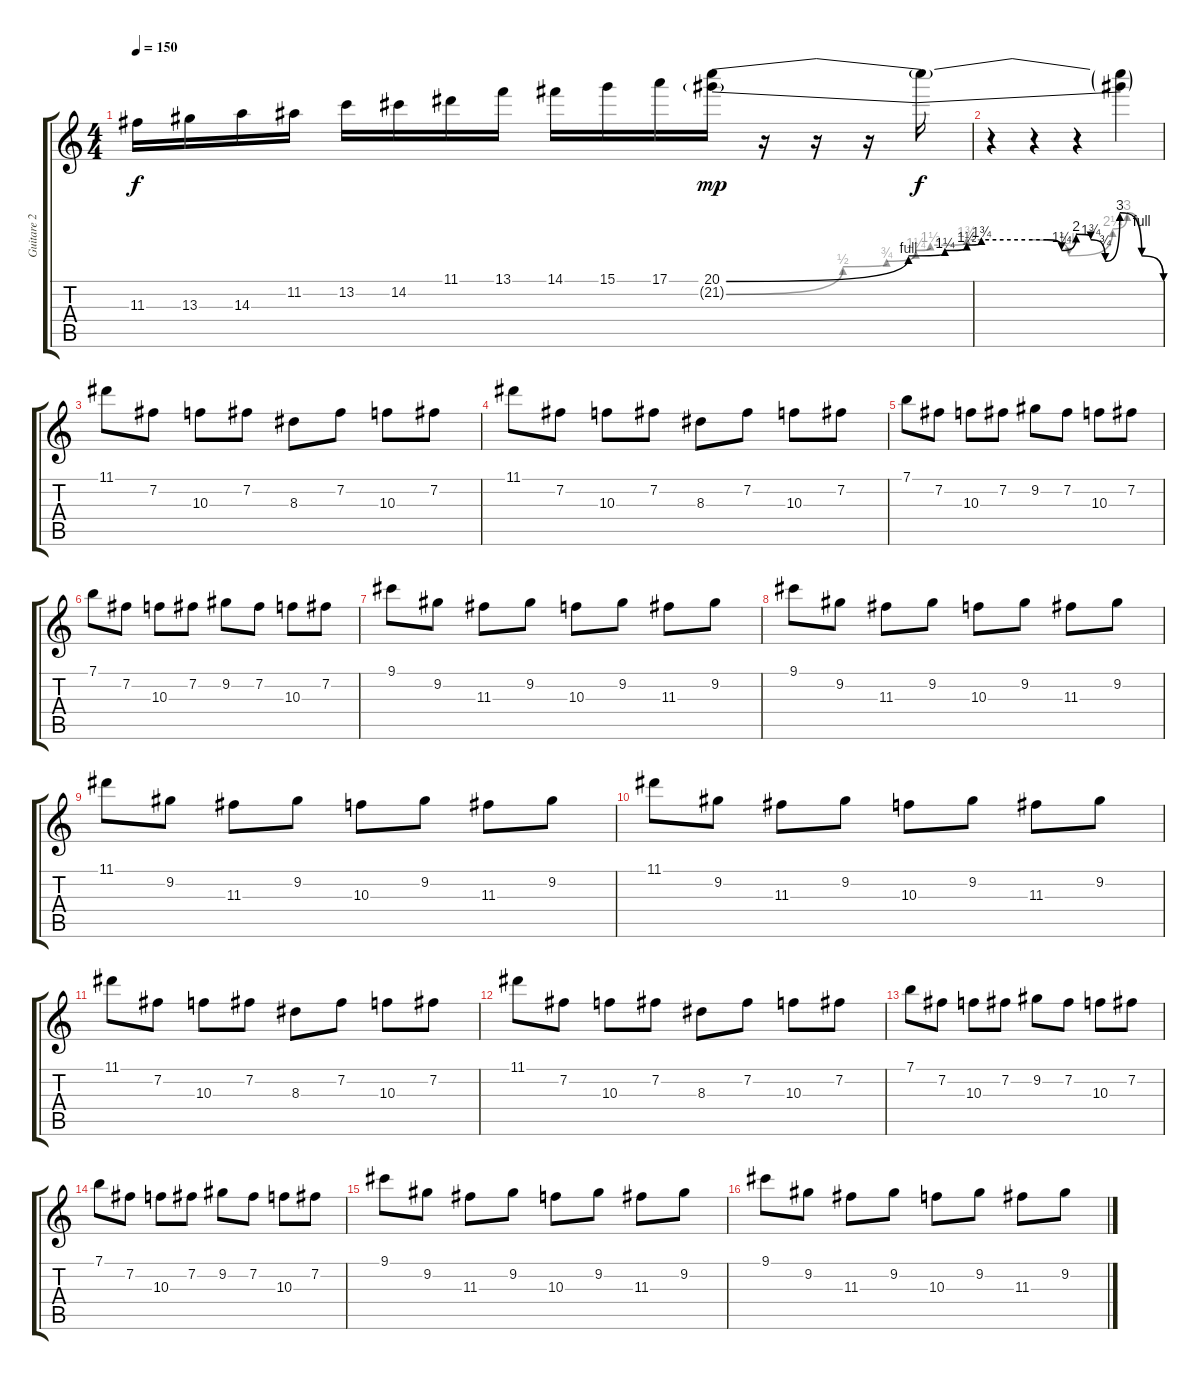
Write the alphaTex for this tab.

\track ("Guitare 2" "Guitare 2") {instrument distortionguitar}
\staff {score tabs}
\tuning (E4 B3 G3 D3 A2 E2) {hide}
\ts (4 4)
\tempo 150
\clef g2
\ks c
11.3.16{dy f} 13.3.16 14.3.16 11.2.16 13.2.16 14.2.16 11.1.16 13.1.16 14.1.16 15.1.16 17.1.16 (20.1{be (custom 0 0 25 4 30 5 33 6 35 7 41 7 44 7 46 5 48 8 50 7 52 3 54 12 57 4 60 0)} 21.2{be (custom 0 0 16 2 22 3 26 5 28 6 30 6 33 7 35 7 37 7 39 7 42 7 47 4 53 9 55 12 57 4 60 0) g}).16{dy mp} r.16 r.16 r.16 20.1{t}.16{dy f} |
r.4 r.4 r.4 (20.1{t} 21.2{t}).4 |
11.1.8 7.2.8 10.3.8 7.2.8 8.3.8 7.2.8 10.3.8 7.2.8 |
11.1.8 7.2.8 10.3.8 7.2.8 8.3.8 7.2.8 10.3.8 7.2.8 |
7.1.8 7.2.8 10.3.8 7.2.8 9.2.8 7.2.8 10.3.8 7.2.8 |
7.1.8 7.2.8 10.3.8 7.2.8 9.2.8 7.2.8 10.3.8 7.2.8 |
9.1.8 9.2.8 11.3.8 9.2.8 10.3.8 9.2.8 11.3.8 9.2.8 |
9.1.8 9.2.8 11.3.8 9.2.8 10.3.8 9.2.8 11.3.8 9.2.8 |
11.1.8 9.2.8 11.3.8 9.2.8 10.3.8 9.2.8 11.3.8 9.2.8 |
11.1.8 9.2.8 11.3.8 9.2.8 10.3.8 9.2.8 11.3.8 9.2.8 |
11.1.8 7.2.8 10.3.8 7.2.8 8.3.8 7.2.8 10.3.8 7.2.8 |
11.1.8 7.2.8 10.3.8 7.2.8 8.3.8 7.2.8 10.3.8 7.2.8 |
7.1.8 7.2.8 10.3.8 7.2.8 9.2.8 7.2.8 10.3.8 7.2.8 |
7.1.8 7.2.8 10.3.8 7.2.8 9.2.8 7.2.8 10.3.8 7.2.8 |
9.1.8 9.2.8 11.3.8 9.2.8 10.3.8 9.2.8 11.3.8 9.2.8 |
9.1.8 9.2.8 11.3.8 9.2.8 10.3.8 9.2.8 11.3.8 9.2.8
